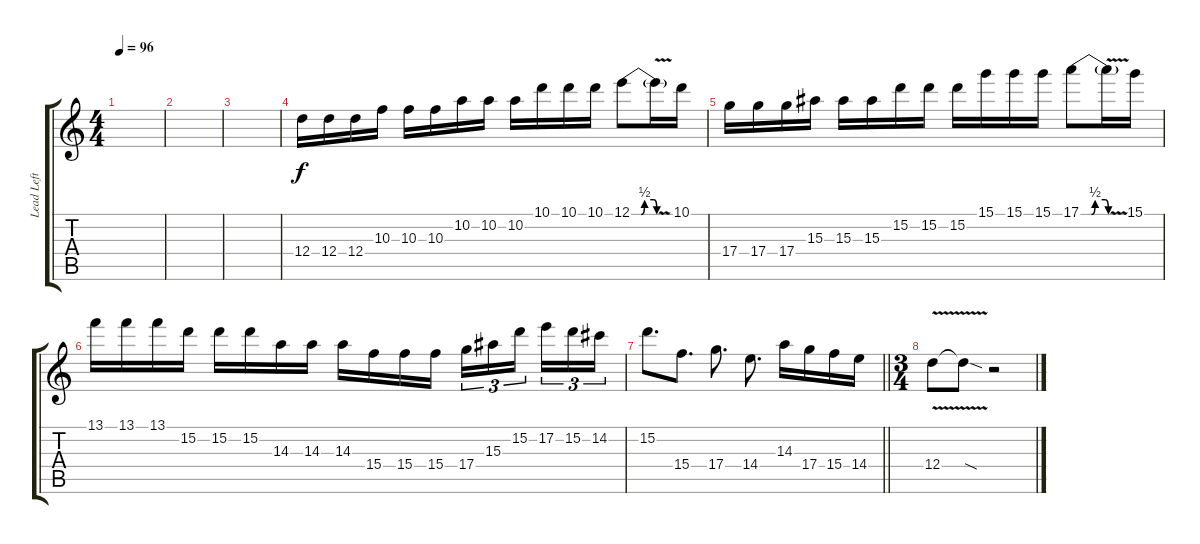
\track ("Lead Left" "Lead Left") {instrument distortionguitar}
\staff {score tabs}
\tuning (E4 B3 G3 D3 A2 D2) {hide}
\ts (4 4)
\tempo 96
\clef g2
\ks c
|
|
|
12.4.16 12.4.16 12.4.16 10.3.16 10.3.16 10.3.16 10.2.16 10.2.16 10.2.16 10.1.16 10.1.16 10.1.16 12.1{be (custom 0 0 23 0 31 2 53 2 60 0)}.8 12.1{v t}.16 10.1.16 |
17.4.16 17.4.16 17.4.16 15.3.16 15.3.16 15.3.16 15.2.16 15.2.16 15.2.16 15.1.16 15.1.16 15.1.16 17.1{be (custom 0 0 23 0 31 2 53 2 60 0)}.8 17.1{v t}.16 15.1.16 |
13.1.16 13.1.16 13.1.16 15.2.16 15.2.16 15.2.16 14.3.16 14.3.16 14.3.16 15.4.16 15.4.16 15.4.16 17.4.16{tu (3 2)} 15.3.16{tu (3 2)} 15.2.16{tu (3 2) beam splitsecondary} 17.2.16{tu (3 2)} 15.2.16{tu (3 2)} 14.2.16{tu (3 2)} |
\barLineRight lightlight
15.2.8{d} 15.4.8{d} 17.4.8{d} 14.4.8{d} 14.3.16 17.4.16 15.4.16 14.4.16 |
\ts (3 4)
12.4{v}.8 12.4{sod t}.8 r.2
